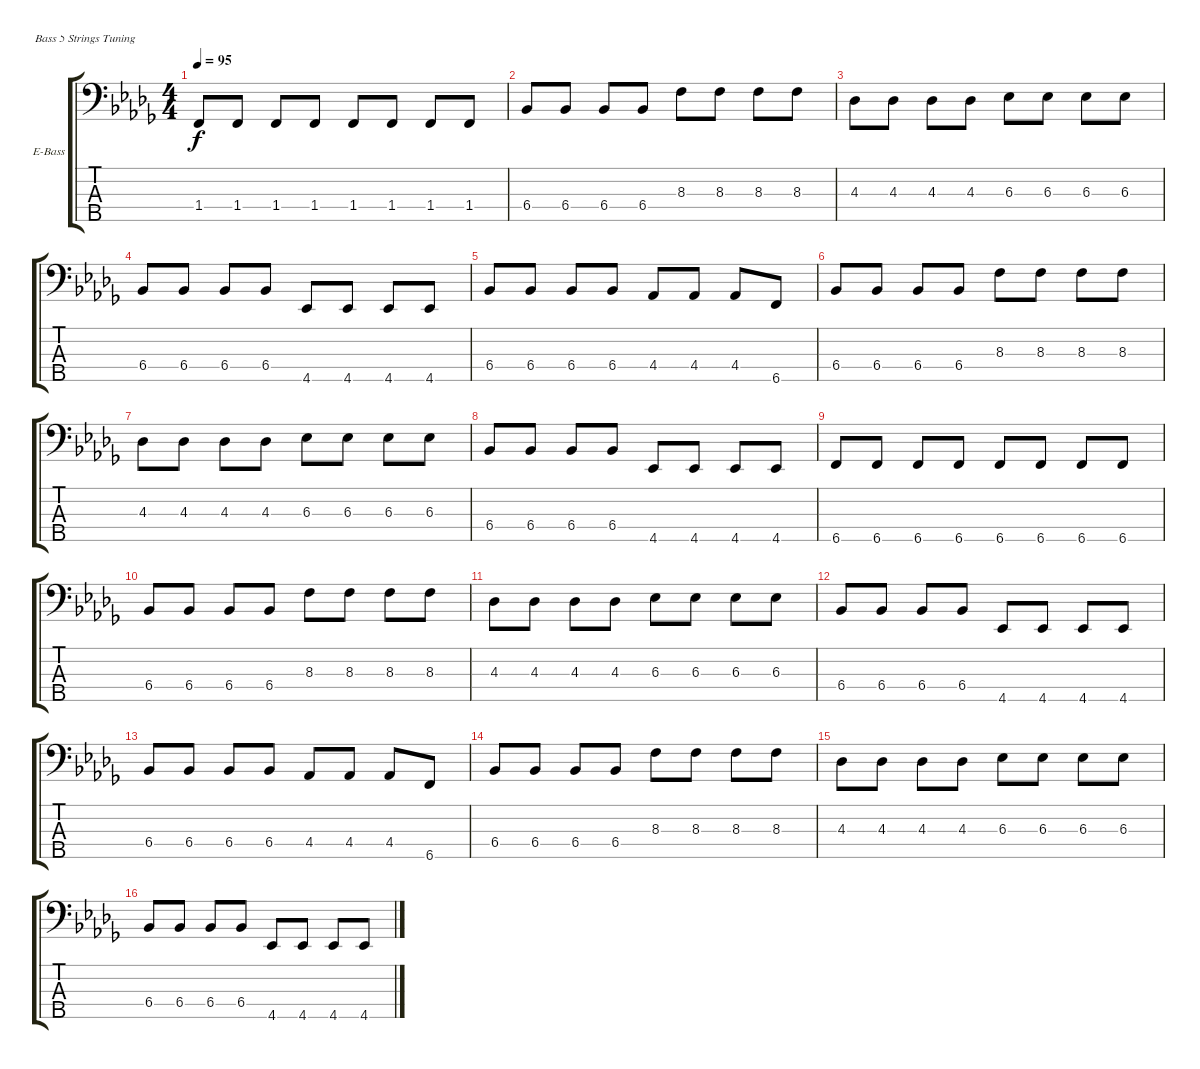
\bracketExtendMode groupsimilarinstruments
\firstSystemTrackNameOrientation horizontal
\otherSystemsTrackNameOrientation horizontal
\track ("Electric Bass" "E-Bass") {instrument electricbassfinger}
\staff {score tabs}
\tuning (G2 D2 A1 E1 B0)
\ts (4 4)
\tempo 95
\clef f4
\ks bbminor
1.4.8{dy f} 1.4.8 1.4.8 1.4.8 1.4.8 1.4.8 1.4.8 1.4.8 |
\scale
0.333333 6.4.8 6.4.8 6.4.8 6.4.8 8.3.8 8.3.8 8.3.8 8.3.8 |
\scale
0.333333 4.3.8 4.3.8 4.3.8 4.3.8 6.3.8 6.3.8 6.3.8 6.3.8 |
\scale
0.333333 6.4.8 6.4.8 6.4.8 6.4.8 4.5.8 4.5.8 4.5.8 4.5.8 |
\scale
0.333333 6.4.8 6.4.8 6.4.8 6.4.8 4.4.8 4.4.8 4.4.8 6.5.8 |
\scale
0.333333 6.4.8 6.4.8 6.4.8 6.4.8 8.3.8 8.3.8 8.3.8 8.3.8 |
\scale
0.333333 4.3.8 4.3.8 4.3.8 4.3.8 6.3.8 6.3.8 6.3.8 6.3.8 |
\scale
0.333333 6.4.8 6.4.8 6.4.8 6.4.8 4.5.8 4.5.8 4.5.8 4.5.8 |
\scale
0.333333 6.5.8 6.5.8 6.5.8 6.5.8 6.5.8 6.5.8 6.5.8 6.5.8 |
\scale
0.333333 6.4.8 6.4.8 6.4.8 6.4.8 8.3.8 8.3.8 8.3.8 8.3.8 |
\scale
0.333333 4.3.8 4.3.8 4.3.8 4.3.8 6.3.8 6.3.8 6.3.8 6.3.8 |
\scale
0.333333 6.4.8 6.4.8 6.4.8 6.4.8 4.5.8 4.5.8 4.5.8 4.5.8 |
\scale
0.333333 6.4.8 6.4.8 6.4.8 6.4.8 4.4.8 4.4.8 4.4.8 6.5.8 |
\scale
0.333333 6.4.8 6.4.8 6.4.8 6.4.8 8.3.8 8.3.8 8.3.8 8.3.8 |
\scale
0.333333 4.3.8 4.3.8 4.3.8 4.3.8 6.3.8 6.3.8 6.3.8 6.3.8 |
\scale
0.333333 6.4.8 6.4.8 6.4.8 6.4.8 4.5.8 4.5.8 4.5.8 4.5.8
